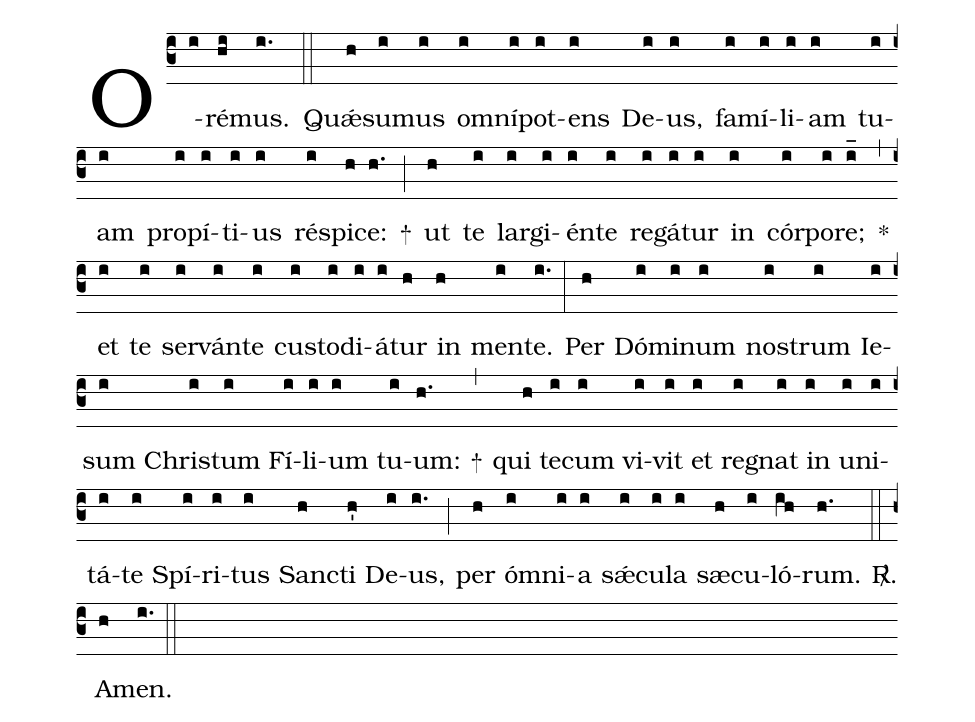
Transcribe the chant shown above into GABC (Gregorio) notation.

%%
(c3)
O(i)ré(hi)mus.(i.) (::)

Quǽ(h)su(i)mus(i) om(i)ní(i)pot(i)ens(i) De(i)us,(i) fa(i)mí(i)li(i)am(i) tu(i)am(i) pro(i)pí(i)ti(i)us(i) ré(i)spi(h)ce:(h.) +(;)
ut(h) te(i) lar(i)gi(i)én(i)te(i) re(i)gá(i)tur(i) in(i) cór(i)po(i)re;(i_) *(,)
et(i) te(i) ser(i)ván(i)te(i) cus(i)to(i)di(i)á(i)tur(h) in(h) men(i)te.(i.) (:)

Per(h) Dó(i)mi(i)num(i) nos(i)trum(i) Ie(i)sum(i) Chris(i)tum(i) Fí(i)li(i)um(i) tu(i)um:(h.) +(,)
qui(h) te(i)cum(i) vi(i)vit(i) et(i) reg(i)nat(i) in(i) u(i)ni(i)tá(i)te(i) Spí(i)ri(i)tus(i) San(h)cti(h') De(i)us,(i.) (;)
per(h) óm(i)ni(i)a(i) sǽ(i)cu(i)la(i) sæ(h)cu(i)ló(ih)rum.(h.) <sp>R/</sp>.(::)
A(h)men.(i.) (::)
